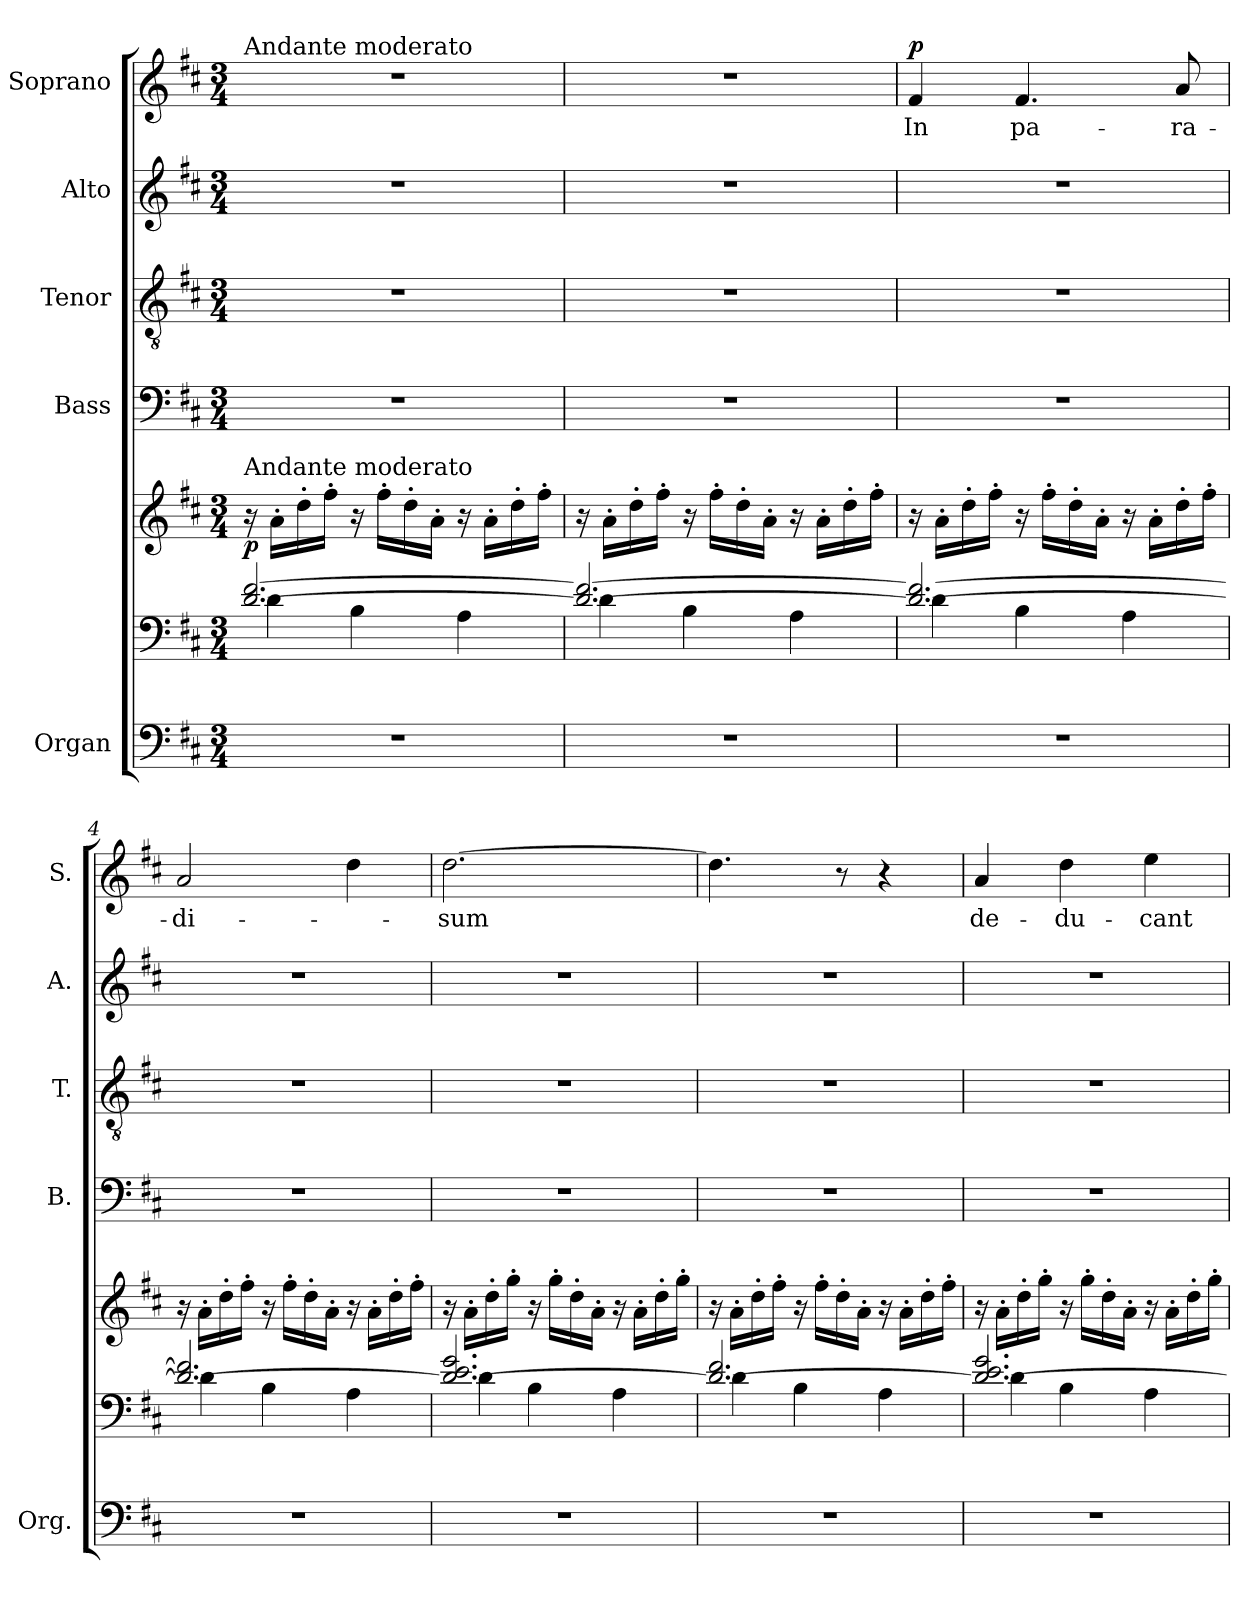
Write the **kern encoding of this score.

**kern	**kern	**kern	**dynam	**kern	**kern	**kern	**kern	**text	**dynam
*part5	*part5	*part5	*part5	*part4	*part3	*part2	*part1	*part1	*part1
*staff7	*staff6	*staff5	*staff5/6/7	*staff4	*staff3	*staff2	*staff1	*staff1	*staff1
*I"Organ	*	*	*	*I"Bass	*I"Tenor	*I"Alto	*I"Soprano	*	*
*I'Org.	*	*	*	*I'B.	*I'T.	*I'A.	*I'S.	*	*
*clefF4	*clefF4	*clefG2	*	*clefF4	*clefGv2	*clefG2	*clefG2	*	*
*k[f#c#]	*k[f#c#]	*k[f#c#]	*	*k[f#c#]	*k[f#c#]	*k[f#c#]	*k[f#c#]	*	*
*D:	*D:	*D:	*	*D:	*D:	*D:	*D:	*	*
*M3/4	*M3/4	*M3/4	*	*M3/4	*M3/4	*M3/4	*M3/4	*	*
*MM58	*MM58	*MM58	*	*MM58	*MM58	*MM58	*MM58	*	*
=1	=1	=1	=1	=1	=1	=1	=1	=1	=1
*	*^	*	*	*	*	*	*	*	*
!	!	!	!	!	!	!	!	!LO:TX:a:t=Andante moderato	!	!
!	!	!	!LO:TX:a:t=Andante moderato	!	!	!	!	!	!	!
!	!	!	!	!LO:DY:b	!	!	!	!	!	!
2.r	[2.d/ [2.f#/	4d\	16r	p	2.r	2.r	2.r	2.r	.	.
.	.	.	16a'\LL	.	.	.	.	.	.	.
.	.	.	16dd'\	.	.	.	.	.	.	.
.	.	.	16ff#'\JJ	.	.	.	.	.	.	.
.	.	4B\	16r	.	.	.	.	.	.	.
.	.	.	16ff#'\LL	.	.	.	.	.	.	.
.	.	.	16dd'\	.	.	.	.	.	.	.
.	.	.	16a'\JJ	.	.	.	.	.	.	.
.	.	4A\	16r	.	.	.	.	.	.	.
.	.	.	16a'\LL	.	.	.	.	.	.	.
.	.	.	16dd'\	.	.	.	.	.	.	.
.	.	.	16ff#'\JJ	.	.	.	.	.	.	.
=2	=2	=2	=2	=2	=2	=2	=2	=2	=2	=2
2.r	2.d/_ 2.f#/_	4d\	16r	.	2.r	2.r	2.r	2.r	.	.
.	.	.	16a'\LL	.	.	.	.	.	.	.
.	.	.	16dd'\	.	.	.	.	.	.	.
.	.	.	16ff#'\JJ	.	.	.	.	.	.	.
.	.	4B\	16r	.	.	.	.	.	.	.
.	.	.	16ff#'\LL	.	.	.	.	.	.	.
.	.	.	16dd'\	.	.	.	.	.	.	.
.	.	.	16a'\JJ	.	.	.	.	.	.	.
.	.	4A\	16r	.	.	.	.	.	.	.
.	.	.	16a'\LL	.	.	.	.	.	.	.
.	.	.	16dd'\	.	.	.	.	.	.	.
.	.	.	16ff#'\JJ	.	.	.	.	.	.	.
=3	=3	=3	=3	=3	=3	=3	=3	=3	=3	=3
!	!	!	!	!	!	!	!	!	!LO:LY:b	!LO:DY:b
2.r	2.d/_ 2.f#/_	4d\	16r	.	2.r	2.r	2.r	4f#/	In	p
.	.	.	16a'\LL	.	.	.	.	.	.	.
.	.	.	16dd'\	.	.	.	.	.	.	.
.	.	.	16ff#'\JJ	.	.	.	.	.	.	.
!	!	!	!	!	!	!	!	!	!LO:LY:b	!
.	.	4B\	16r	.	.	.	.	4.f#/	pa-	.
.	.	.	16ff#'\LL	.	.	.	.	.	.	.
.	.	.	16dd'\	.	.	.	.	.	.	.
.	.	.	16a'\JJ	.	.	.	.	.	.	.
.	.	4A\	16r	.	.	.	.	.	.	.
.	.	.	16a'\LL	.	.	.	.	.	.	.
!	!	!	!	!	!	!	!	!	!LO:LY:b	!
.	.	.	16dd'\	.	.	.	.	8a/	-ra-	.
.	.	.	16ff#'\JJ	.	.	.	.	.	.	.
=4	=4	=4	=4	=4	=4	=4	=4	=4	=4	=4
!	!	!	!	!	!	!	!	!	!LO:LY:b	!
2.r	2.d/_ 2.f#/]	4d\	16r	.	2.r	2.r	2.r	2a/	-di-	.
.	.	.	16a'\LL	.	.	.	.	.	.	.
.	.	.	16dd'\	.	.	.	.	.	.	.
.	.	.	16ff#'\JJ	.	.	.	.	.	.	.
.	.	4B\	16r	.	.	.	.	.	.	.
.	.	.	16ff#'\LL	.	.	.	.	.	.	.
.	.	.	16dd'\	.	.	.	.	.	.	.
.	.	.	16a'\JJ	.	.	.	.	.	.	.
.	.	4A\	16r	.	.	.	.	4dd\	.	.
.	.	.	16a'\LL	.	.	.	.	.	.	.
.	.	.	16dd'\	.	.	.	.	.	.	.
.	.	.	16ff#'\JJ	.	.	.	.	.	.	.
!!LO:LB:g=z
=5	=5	=5	=5	=5	=5	=5	=5	=5	=5	=5
!	!	!	!	!	!	!	!	!	!LO:LY:b	!
2.r	2.d/_ 2.e/ 2.g/	4d\	16r	.	2.r	2.r	2.r	[2.dd\	-sum	.
.	.	.	16a'\LL	.	.	.	.	.	.	.
.	.	.	16dd'\	.	.	.	.	.	.	.
.	.	.	16gg'\JJ	.	.	.	.	.	.	.
.	.	4B\	16r	.	.	.	.	.	.	.
.	.	.	16gg'\LL	.	.	.	.	.	.	.
.	.	.	16dd'\	.	.	.	.	.	.	.
.	.	.	16a'\JJ	.	.	.	.	.	.	.
.	.	4A\	16r	.	.	.	.	.	.	.
.	.	.	16a'\LL	.	.	.	.	.	.	.
.	.	.	16dd'\	.	.	.	.	.	.	.
.	.	.	16gg'\JJ	.	.	.	.	.	.	.
=6	=6	=6	=6	=6	=6	=6	=6	=6	=6	=6
2.r	2.d/_ 2.f#/	4d\	16r	.	2.r	2.r	2.r	4.dd\]	.	.
.	.	.	16a'\LL	.	.	.	.	.	.	.
.	.	.	16dd'\	.	.	.	.	.	.	.
.	.	.	16ff#'\JJ	.	.	.	.	.	.	.
.	.	4B\	16r	.	.	.	.	.	.	.
.	.	.	16ff#'\LL	.	.	.	.	.	.	.
.	.	.	16dd'\	.	.	.	.	8r	.	.
.	.	.	16a'\JJ	.	.	.	.	.	.	.
.	.	4A\	16r	.	.	.	.	4r	.	.
.	.	.	16a'\LL	.	.	.	.	.	.	.
.	.	.	16dd'\	.	.	.	.	.	.	.
.	.	.	16ff#'\JJ	.	.	.	.	.	.	.
=7	=7	=7	=7	=7	=7	=7	=7	=7	=7	=7
!	!	!	!	!	!	!	!	!	!LO:LY:b	!
2.r	2.d/_ 2.e/ 2.g/	4d\	16r	.	2.r	2.r	2.r	4a/	de-	.
.	.	.	16a'\LL	.	.	.	.	.	.	.
.	.	.	16dd'\	.	.	.	.	.	.	.
.	.	.	16gg'\JJ	.	.	.	.	.	.	.
!	!	!	!	!	!	!	!	!	!LO:LY:b	!
.	.	4B\	16r	.	.	.	.	4dd\	-du-	.
.	.	.	16gg'\LL	.	.	.	.	.	.	.
.	.	.	16dd'\	.	.	.	.	.	.	.
.	.	.	16a'\JJ	.	.	.	.	.	.	.
!	!	!	!	!	!	!	!	!	!LO:LY:b	!
.	.	4A\	16r	.	.	.	.	4ee\	-cant	.
.	.	.	16a'\LL	.	.	.	.	.	.	.
.	.	.	16dd'\	.	.	.	.	.	.	.
.	.	.	16gg'\JJ	.	.	.	.	.	.	.
*	*v	*v	*	*	*	*	*	*	*	*
=	=	=	=	=	=	=	=	=	=
*-	*-	*-	*-	*-	*-	*-	*-	*-	*-
